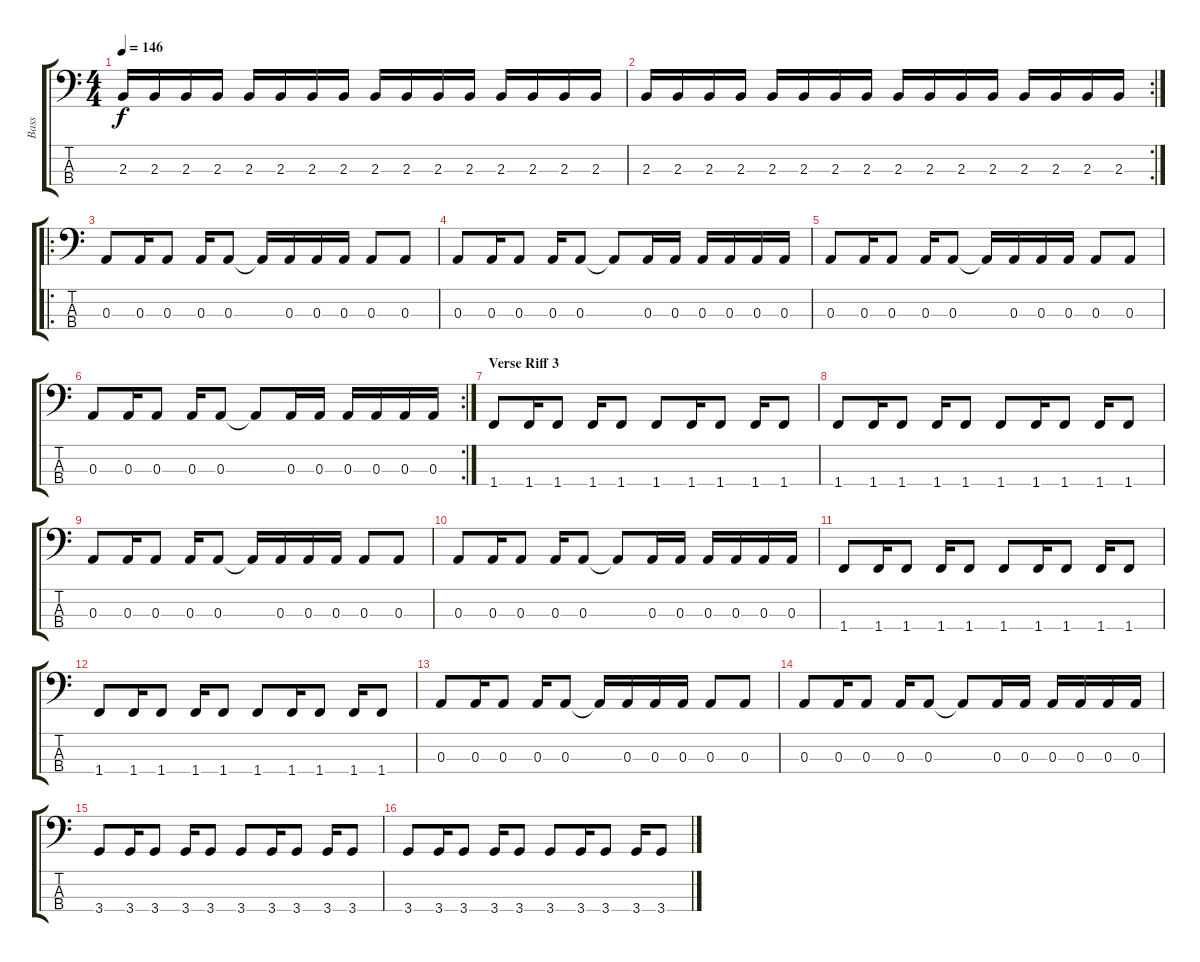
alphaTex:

\track ("Bass" "Bass") {instrument electricbasspick}
\staff {score tabs}
\tuning (G2 D2 A1 E1) {hide}
\ts (4 4)
\tempo 146
\clef f4
\ks c
2.3.16{dy f} 2.3.16 2.3.16 2.3.16 2.3.16 2.3.16 2.3.16 2.3.16 2.3.16 2.3.16 2.3.16 2.3.16 2.3.16 2.3.16 2.3.16 2.3.16 |
\rc 2
2.3.16 2.3.16 2.3.16 2.3.16 2.3.16 2.3.16 2.3.16 2.3.16 2.3.16 2.3.16 2.3.16 2.3.16 2.3.16 2.3.16 2.3.16 2.3.16 |
\ro
0.3.8 0.3.16 0.3.8 0.3.16 0.3.8 0.3{t}.16 0.3.16 0.3.16 0.3.16 0.3.8 0.3.8 |
0.3.8 0.3.16 0.3.8 0.3.16 0.3.8 0.3{t}.8 0.3.16 0.3.16 0.3.16 0.3.16 0.3.16 0.3.16 |
0.3.8 0.3.16 0.3.8 0.3.16 0.3.8 0.3{t}.16 0.3.16 0.3.16 0.3.16 0.3.8 0.3.8 |
\rc 2
0.3.8 0.3.16 0.3.8 0.3.16 0.3.8 0.3{t}.8 0.3.16 0.3.16 0.3.16 0.3.16 0.3.16 0.3.16 |
\section ("" "Verse Riff 3")
1.4.8 1.4.16 1.4.8 1.4.16 1.4.8 1.4.8 1.4.16 1.4.8 1.4.16 1.4.8 |
1.4.8 1.4.16 1.4.8 1.4.16 1.4.8 1.4.8 1.4.16 1.4.8 1.4.16 1.4.8 |
0.3.8 0.3.16 0.3.8 0.3.16 0.3.8 0.3{t}.16 0.3.16 0.3.16 0.3.16 0.3.8 0.3.8 |
0.3.8 0.3.16 0.3.8 0.3.16 0.3.8 0.3{t}.8 0.3.16 0.3.16 0.3.16 0.3.16 0.3.16 0.3.16 |
1.4.8 1.4.16 1.4.8 1.4.16 1.4.8 1.4.8 1.4.16 1.4.8 1.4.16 1.4.8 |
1.4.8 1.4.16 1.4.8 1.4.16 1.4.8 1.4.8 1.4.16 1.4.8 1.4.16 1.4.8 |
0.3.8 0.3.16 0.3.8 0.3.16 0.3.8 0.3{t}.16 0.3.16 0.3.16 0.3.16 0.3.8 0.3.8 |
0.3.8 0.3.16 0.3.8 0.3.16 0.3.8 0.3{t}.8 0.3.16 0.3.16 0.3.16 0.3.16 0.3.16 0.3.16 |
3.4.8 3.4.16 3.4.8 3.4.16 3.4.8 3.4.8 3.4.16 3.4.8 3.4.16 3.4.8 |
3.4.8 3.4.16 3.4.8 3.4.16 3.4.8 3.4.8 3.4.16 3.4.8 3.4.16 3.4.8
